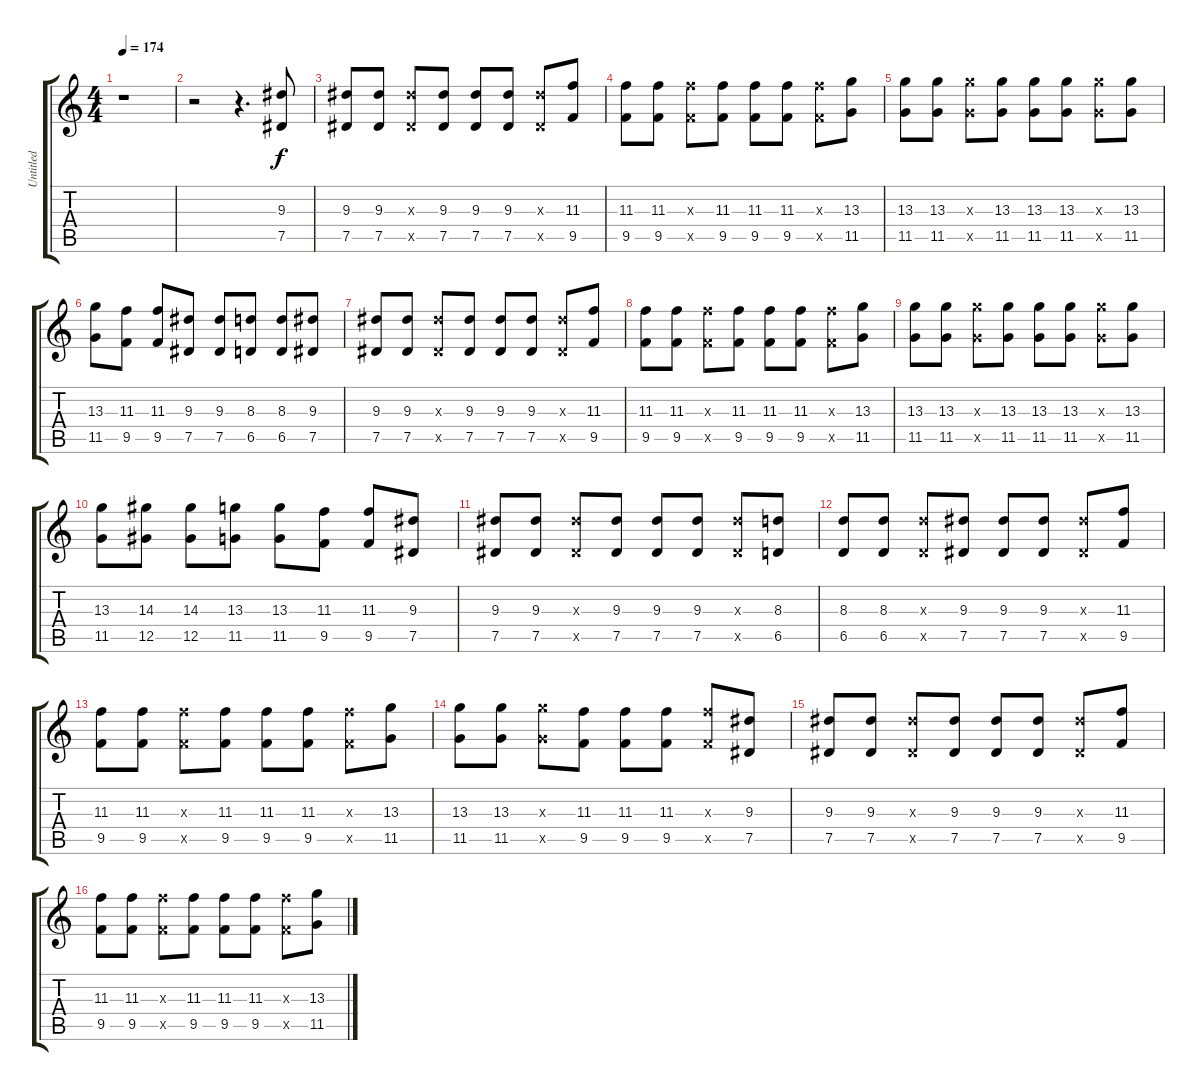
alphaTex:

\track ("Untitled" "Untitled") {instrument overdrivenguitar}
\staff {score tabs}
\tuning (Eb4 Bb3 Gb3 Db3 Ab2 Eb2) {hide}
\ts (4 4)
\tempo 174
\clef g2
\ks c
r.1{dy f instrument overdrivenguitar} |
r.2 r.4{d} (9.3 7.5).8 |
(9.3 7.5).8 (9.3 7.5).8 (9.3{x} 7.5{x}).8 (9.3 7.5).8 (9.3 7.5).8 (9.3 7.5).8 (9.3{x} 7.5{x}).8 (11.3 9.5).8 |
(11.3 9.5).8 (11.3 9.5).8 (11.3{x} 9.5{x}).8 (11.3 9.5).8 (11.3 9.5).8 (11.3 9.5).8 (11.3{x} 9.5{x}).8 (13.3 11.5).8 |
(13.3 11.5).8 (13.3 11.5).8 (13.3{x} 11.5{x}).8 (13.3 11.5).8 (13.3 11.5).8 (13.3 11.5).8 (13.3{x} 11.5{x}).8 (13.3 11.5).8 |
(13.3 11.5).8 (11.3 9.5).8 (11.3 9.5).8 (9.3 7.5).8 (9.3 7.5).8 (8.3 6.5).8 (8.3 6.5).8 (9.3 7.5).8 |
(9.3 7.5).8 (9.3 7.5).8 (9.3{x} 7.5{x}).8 (9.3 7.5).8 (9.3 7.5).8 (9.3 7.5).8 (9.3{x} 7.5{x}).8 (11.3 9.5).8 |
(11.3 9.5).8 (11.3 9.5).8 (11.3{x} 9.5{x}).8 (11.3 9.5).8 (11.3 9.5).8 (11.3 9.5).8 (11.3{x} 9.5{x}).8 (13.3 11.5).8 |
(13.3 11.5).8 (13.3 11.5).8 (13.3{x} 11.5{x}).8 (13.3 11.5).8 (13.3 11.5).8 (13.3 11.5).8 (13.3{x} 11.5{x}).8 (13.3 11.5).8 |
(13.3 11.5).8 (14.3 12.5).8 (14.3 12.5).8 (13.3 11.5).8 (13.3 11.5).8 (11.3 9.5).8 (11.3 9.5).8 (9.3 7.5).8 |
(9.3 7.5).8 (9.3 7.5).8 (9.3{x} 7.5{x}).8 (9.3 7.5).8 (9.3 7.5).8 (9.3 7.5).8 (9.3{x} 7.5{x}).8 (8.3 6.5).8 |
(8.3 6.5).8 (8.3 6.5).8 (8.3{x} 6.5{x}).8 (9.3 7.5).8 (9.3 7.5).8 (9.3 7.5).8 (9.3{x} 7.5{x}).8 (11.3 9.5).8 |
(11.3 9.5).8 (11.3 9.5).8 (11.3{x} 9.5{x}).8 (11.3 9.5).8 (11.3 9.5).8 (11.3 9.5).8 (11.3{x} 9.5{x}).8 (13.3 11.5).8 |
(13.3 11.5).8 (13.3 11.5).8 (13.3{x} 11.5{x}).8 (11.3 9.5).8 (11.3 9.5).8 (11.3 9.5).8 (11.3{x} 9.5{x}).8 (9.3 7.5).8 |
(9.3 7.5).8 (9.3 7.5).8 (9.3{x} 7.5{x}).8 (9.3 7.5).8 (9.3 7.5).8 (9.3 7.5).8 (9.3{x} 7.5{x}).8 (11.3 9.5).8 |
(11.3 9.5).8 (11.3 9.5).8 (11.3{x} 9.5{x}).8 (11.3 9.5).8 (11.3 9.5).8 (11.3 9.5).8 (11.3{x} 9.5{x}).8 (13.3 11.5).8
